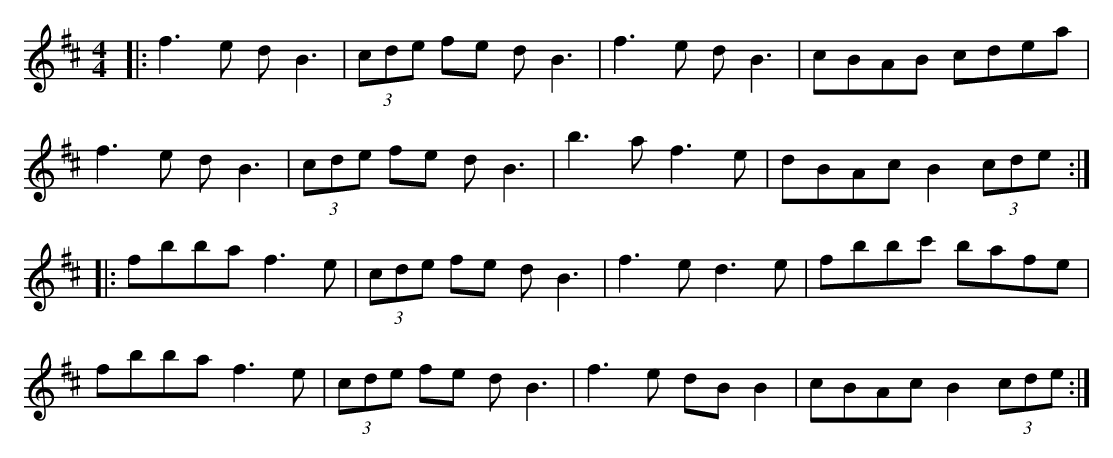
X:1
M:4/4
K:Bmin
|:f3e dB3|(3cde fe dB3|f3e dB3|cBAB cdea|
f3e dB3|(3cde fe dB3|b3a f3e|dBAc B2 (3cde:|
|:fbba f3e|(3cde fe dB3|f3e d3e|fbbc' bafe|
fbba f3e|(3cde fe dB3|f3 e dB B2|cBAc B2 (3cde:|
